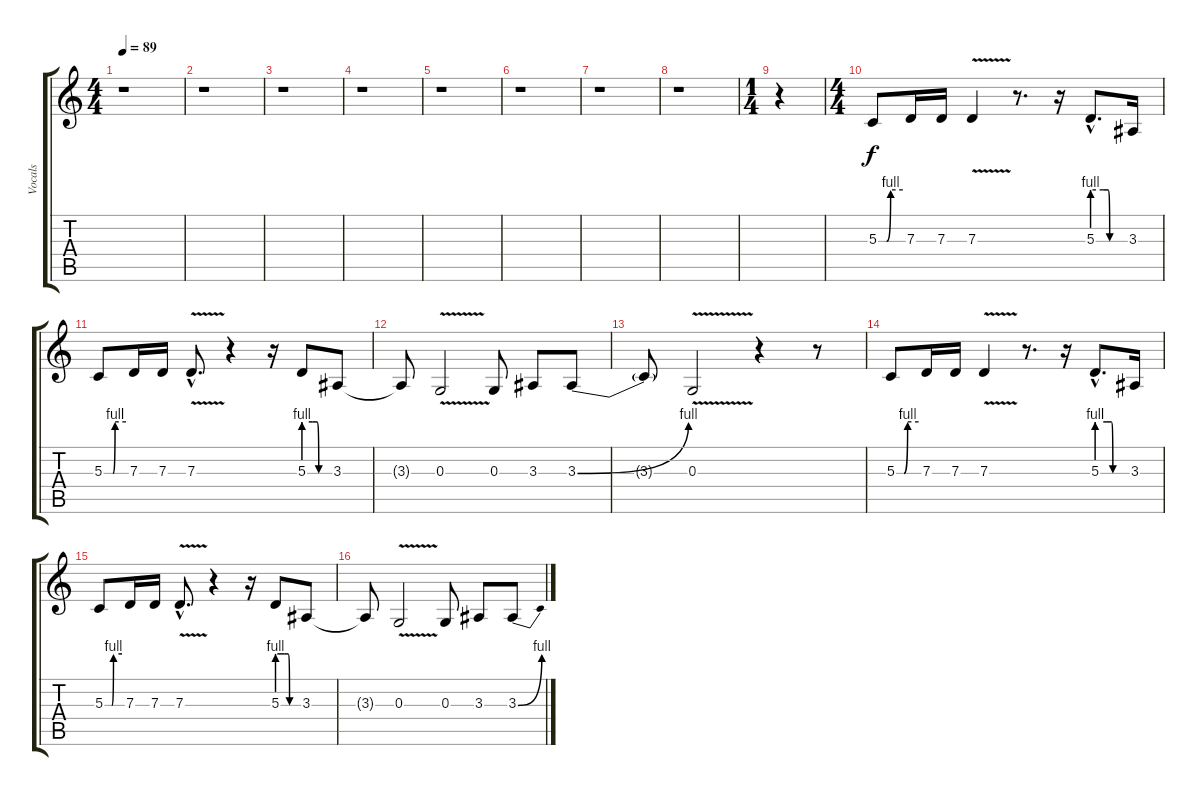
\track ("Vocals" "Vocals") {instrument altosax}
\staff {score tabs}
\tuning (E4 B3 G3 D3 A2 E2) {hide}
\ts (4 4)
\tempo 89
\clef g2
\ks c
r.1{dy f instrument altosax} |
r.1 |
r.1 |
r.1 |
r.1 |
r.1 |
r.1 |
r.1 |
\ts (1 4)
r.4 |
\ts (4 4)
5.3{be (custom 0 0 20 0 30 4 60 4)}.8 7.3.16 7.3.16 7.3{v}.4 r.8{d} r.16 5.3{be (custom 0 4 20 4 29 4 32 0 35 0 49 0 60 0) hac}.8{d} 3.3.16 |
5.3{be (custom 0 0 20 0 24 0 30 4 60 4)}.8 7.3.16 7.3.16 7.3{v hac}.8{d} r.4 r.16 5.3{be (custom 0 4 20 4 31 4 35 0 49 0 60 0)}.8 3.3.8 |
3.3{t}.8 0.3{v}.2 0.3.8 3.3.8 3.3{be (bend 0 0 60 4)}.8 |
3.3{t}.8 0.3{v}.2 r.4 r.8 |
5.3{be (custom 0 0 20 0 30 4 60 4)}.8 7.3.16 7.3.16 7.3{v}.4 r.8{d} r.16 5.3{be (custom 0 4 20 4 29 4 32 0 35 0 49 0 60 0) hac}.8{d} 3.3.16 |
5.3{be (custom 0 0 20 0 24 0 30 4 60 4)}.8 7.3.16 7.3.16 7.3{v hac}.8{d} r.4 r.16 5.3{be (custom 0 4 20 4 31 4 35 0 49 0 60 0)}.8 3.3.8 |
3.3{t}.8 0.3{v}.2 0.3.8 3.3.8 3.3{be (bend 0 0 60 4)}.8
